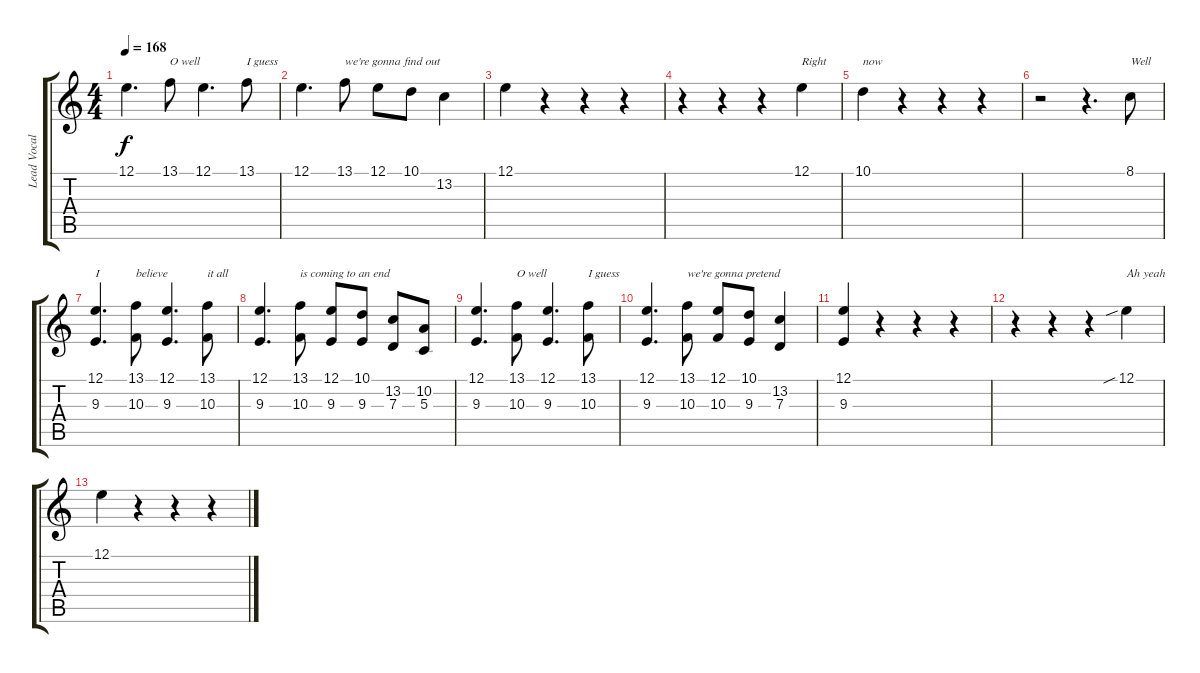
\track ("Lead Vocals" "Lead Vocal") {instrument acousticgrandpiano}
\staff {score tabs}
\tuning (E4 B3 G3 D3 A2 E2) {hide}
\ts (4 4)
\tempo 168
\clef g2
\ks c
12.1.4{d dy f} 13.1.8{txt "O well"} 12.1.4{d} 13.1.8{txt "I guess"} |
12.1.4{d} 13.1.8{txt "we're gonna find out"} 12.1.8 10.1.8 13.2.4 |
12.1.4 r.4 r.4 r.4 |
r.4 r.4 r.4 12.1.4{txt "Right"} |
10.1.4{txt "now"} r.4 r.4 r.4 |
r.2 r.4{d} 8.1.8{txt "Well"} |
(12.1 9.3).4{d txt "I"} (13.1 10.3).8{txt "believe"} (12.1 9.3).4{d} (13.1 10.3).8{txt "it all"} |
(12.1 9.3).4{d} (13.1 10.3).8{txt "is coming to an end"} (12.1 9.3).8 (10.1 9.3).8 (13.2 7.3).8 (10.2 5.3).8 |
(12.1 9.3).4{d} (13.1 10.3).8{txt "O well"} (12.1 9.3).4{d} (13.1 10.3).8{txt "I guess"} |
(12.1 9.3).4{d} (13.1 10.3).8{txt "we're gonna pretend"} (12.1 10.3).8 (10.1 9.3).8 (13.2 7.3).4 |
(12.1 9.3).4 r.4 r.4 r.4 |
r.4 r.4 r.4 12.1{sib}.4{txt "Ah yeah"} |
12.1.4 r.4 r.4 r.4
